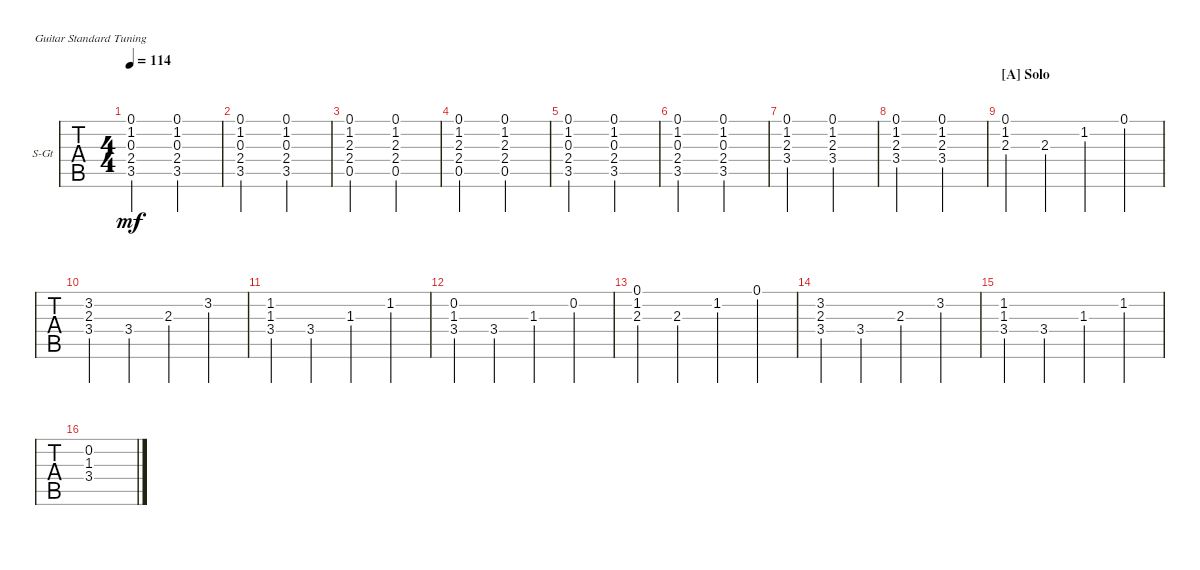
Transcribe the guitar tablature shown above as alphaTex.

\defaultSystemsLayout 4
\bracketExtendMode groupsimilarinstruments
\firstSystemTrackNameOrientation horizontal
\otherSystemsTrackNameOrientation horizontal
\track ("Steel Guitar" "S-Gt") {instrument acousticguitarsteel}
\staff {tabs}
\tuning (E4 B3 G3 D3 A2 E2)
\ts (4 4)
\tempo 114
\clef g2
\ks c
(0.1 1.2 0.3 3.5 2.4).2{dy mf} (0.1 1.2 0.3 3.5 2.4).2 |
(0.1 1.2 0.3 3.5 2.4).2 (0.1 1.2 0.3 3.5 2.4).2 |
(0.1 1.2 2.3 2.4 0.5).2 (0.1 1.2 2.3 2.4 0.5).2 |
(0.1 1.2 2.3 2.4 0.5).2 (0.1 1.2 2.3 2.4 0.5).2 |
(0.1 1.2 0.3 3.5 2.4).2{lyrics (0 "") lyrics (1 "") lyrics (2 "") lyrics (3 "") lyrics (4 "")} (0.1 1.2 0.3 3.5 2.4).2{lyrics (0 "") lyrics (1 "") lyrics (2 "") lyrics (3 "") lyrics (4 "")} |
(0.1 1.2 0.3 3.5 2.4).2{lyrics (0 "") lyrics (1 "") lyrics (2 "") lyrics (3 "") lyrics (4 "")} (0.1 1.2 0.3 3.5 2.4).2{lyrics (0 "") lyrics (1 "") lyrics (2 "") lyrics (3 "") lyrics (4 "")} |
(0.1 1.2 2.3 3.4).2{lyrics (0 "") lyrics (1 "") lyrics (2 "") lyrics (3 "") lyrics (4 "")} (0.1 1.2 2.3 3.4).2{lyrics (0 "") lyrics (1 "") lyrics (2 "") lyrics (3 "") lyrics (4 "")} |
(0.1 1.2 2.3 3.4).2{lyrics (0 "") lyrics (1 "") lyrics (2 "") lyrics (3 "") lyrics (4 "")} (0.1 1.2 2.3 3.4).2{lyrics (0 "") lyrics (1 "") lyrics (2 "") lyrics (3 "") lyrics (4 "")} |
\section ("A" "Solo")
(0.1 1.2 2.3).4 2.3.4 1.2.4 0.1.4 |
(2.3 3.2 3.4).4{lyrics (0 "") lyrics (1 "") lyrics (2 "") lyrics (3 "") lyrics (4 "")} 3.4.4{lyrics (0 "") lyrics (1 "") lyrics (2 "") lyrics (3 "") lyrics (4 "")} 2.3.4{lyrics (0 "") lyrics (1 "") lyrics (2 "") lyrics (3 "") lyrics (4 "")} 3.2.4{lyrics (0 "") lyrics (1 "") lyrics (2 "") lyrics (3 "") lyrics (4 "")} |
(1.2 1.3 3.4).4{lyrics (0 "") lyrics (1 "") lyrics (2 "") lyrics (3 "") lyrics (4 "")} 3.4.4{lyrics (0 "") lyrics (1 "") lyrics (2 "") lyrics (3 "") lyrics (4 "")} 1.3.4{lyrics (0 "") lyrics (1 "") lyrics (2 "") lyrics (3 "") lyrics (4 "")} 1.2.4{lyrics (0 "") lyrics (1 "") lyrics (2 "") lyrics (3 "") lyrics (4 "")} |
(3.4 0.2 1.3).4{lyrics (0 "") lyrics (1 "") lyrics (2 "") lyrics (3 "") lyrics (4 "")} 3.4.4{lyrics (0 "") lyrics (1 "") lyrics (2 "") lyrics (3 "") lyrics (4 "")} 1.3.4{lyrics (0 "") lyrics (1 "") lyrics (2 "") lyrics (3 "") lyrics (4 "")} 0.2.4{lyrics (0 "") lyrics (1 "") lyrics (2 "") lyrics (3 "") lyrics (4 "")} |
(0.1 1.2 2.3).4 2.3.4 1.2.4 0.1.4 |
(2.3 3.2 3.4).4{lyrics (0 "") lyrics (1 "") lyrics (2 "") lyrics (3 "") lyrics (4 "")} 3.4.4{lyrics (0 "") lyrics (1 "") lyrics (2 "") lyrics (3 "") lyrics (4 "")} 2.3.4{lyrics (0 "") lyrics (1 "") lyrics (2 "") lyrics (3 "") lyrics (4 "")} 3.2.4{lyrics (0 "") lyrics (1 "") lyrics (2 "") lyrics (3 "") lyrics (4 "")} |
(1.2 1.3 3.4).4{lyrics (0 "") lyrics (1 "") lyrics (2 "") lyrics (3 "") lyrics (4 "")} 3.4.4{lyrics (0 "") lyrics (1 "") lyrics (2 "") lyrics (3 "") lyrics (4 "")} 1.3.4{lyrics (0 "") lyrics (1 "") lyrics (2 "") lyrics (3 "") lyrics (4 "")} 1.2.4{lyrics (0 "") lyrics (1 "") lyrics (2 "") lyrics (3 "") lyrics (4 "")} |
(3.4 0.2 1.3).1{lyrics (0 "") lyrics (1 "") lyrics (2 "") lyrics (3 "") lyrics (4 "")}
